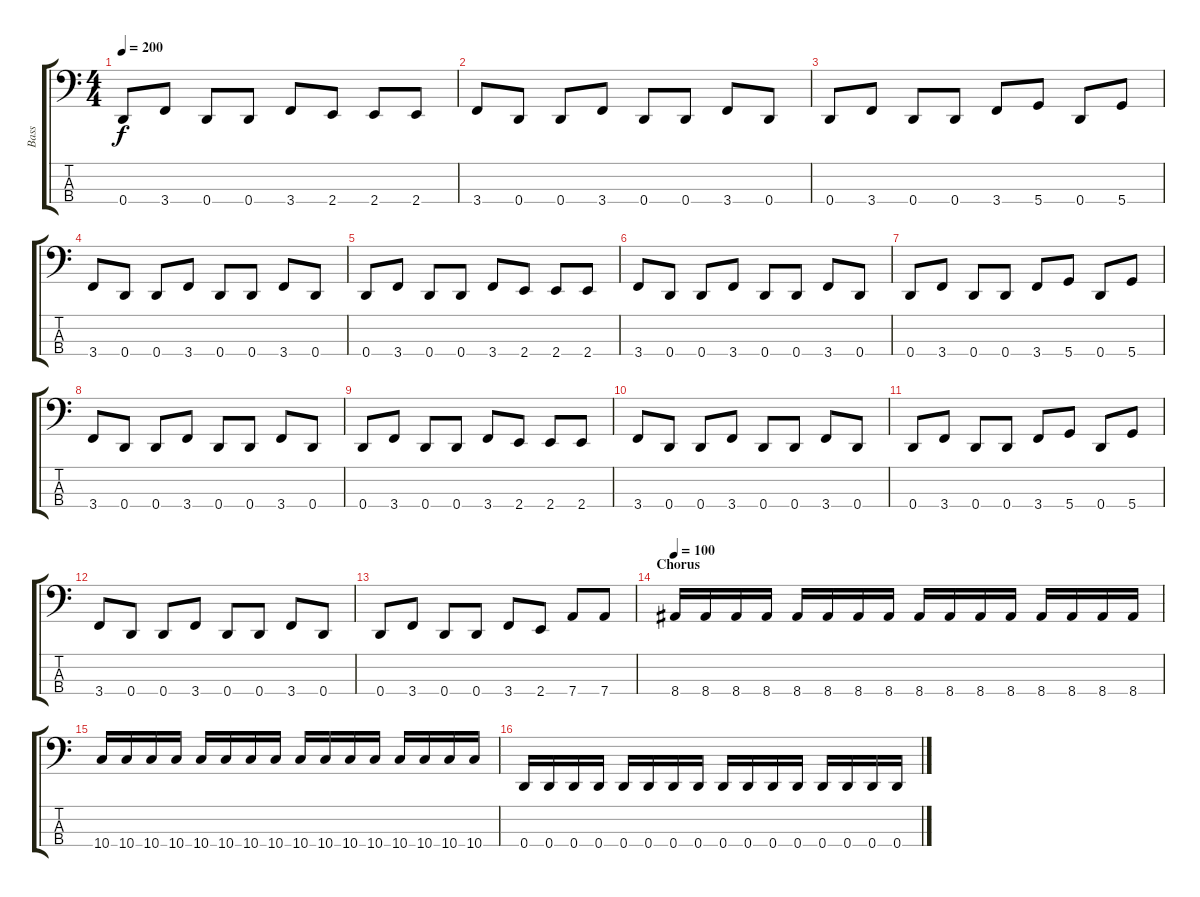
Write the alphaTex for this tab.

\track ("Bass" "Bass") {instrument electricbasspick}
\staff {score tabs}
\tuning (G2 D2 A1 D1) {hide}
\ts (4 4)
\tempo 200
\clef f4
\ks c
0.4.8{dy f} 3.4.8 0.4.8 0.4.8 3.4.8 2.4.8 2.4.8 2.4.8 |
3.4.8 0.4.8 0.4.8 3.4.8 0.4.8 0.4.8 3.4.8 0.4.8 |
0.4.8 3.4.8 0.4.8 0.4.8 3.4.8 5.4.8 0.4.8 5.4.8 |
3.4.8 0.4.8 0.4.8 3.4.8 0.4.8 0.4.8 3.4.8 0.4.8 |
0.4.8 3.4.8 0.4.8 0.4.8 3.4.8 2.4.8 2.4.8 2.4.8 |
3.4.8 0.4.8 0.4.8 3.4.8 0.4.8 0.4.8 3.4.8 0.4.8 |
0.4.8 3.4.8 0.4.8 0.4.8 3.4.8 5.4.8 0.4.8 5.4.8 |
3.4.8 0.4.8 0.4.8 3.4.8 0.4.8 0.4.8 3.4.8 0.4.8 |
0.4.8 3.4.8 0.4.8 0.4.8 3.4.8 2.4.8 2.4.8 2.4.8 |
3.4.8 0.4.8 0.4.8 3.4.8 0.4.8 0.4.8 3.4.8 0.4.8 |
0.4.8 3.4.8 0.4.8 0.4.8 3.4.8 5.4.8 0.4.8 5.4.8 |
3.4.8 0.4.8 0.4.8 3.4.8 0.4.8 0.4.8 3.4.8 0.4.8 |
0.4.8 3.4.8 0.4.8 0.4.8 3.4.8 2.4.8 7.4.8 7.4.8 |
\section ("" "Chorus")
\tempo 100
8.4.16 8.4.16 8.4.16 8.4.16 8.4.16 8.4.16 8.4.16 8.4.16 8.4.16 8.4.16 8.4.16 8.4.16 8.4.16 8.4.16 8.4.16 8.4.16 |
10.4.16 10.4.16 10.4.16 10.4.16 10.4.16 10.4.16 10.4.16 10.4.16 10.4.16 10.4.16 10.4.16 10.4.16 10.4.16 10.4.16 10.4.16 10.4.16 |
0.4.16 0.4.16 0.4.16 0.4.16 0.4.16 0.4.16 0.4.16 0.4.16 0.4.16 0.4.16 0.4.16 0.4.16 0.4.16 0.4.16 0.4.16 0.4.16
